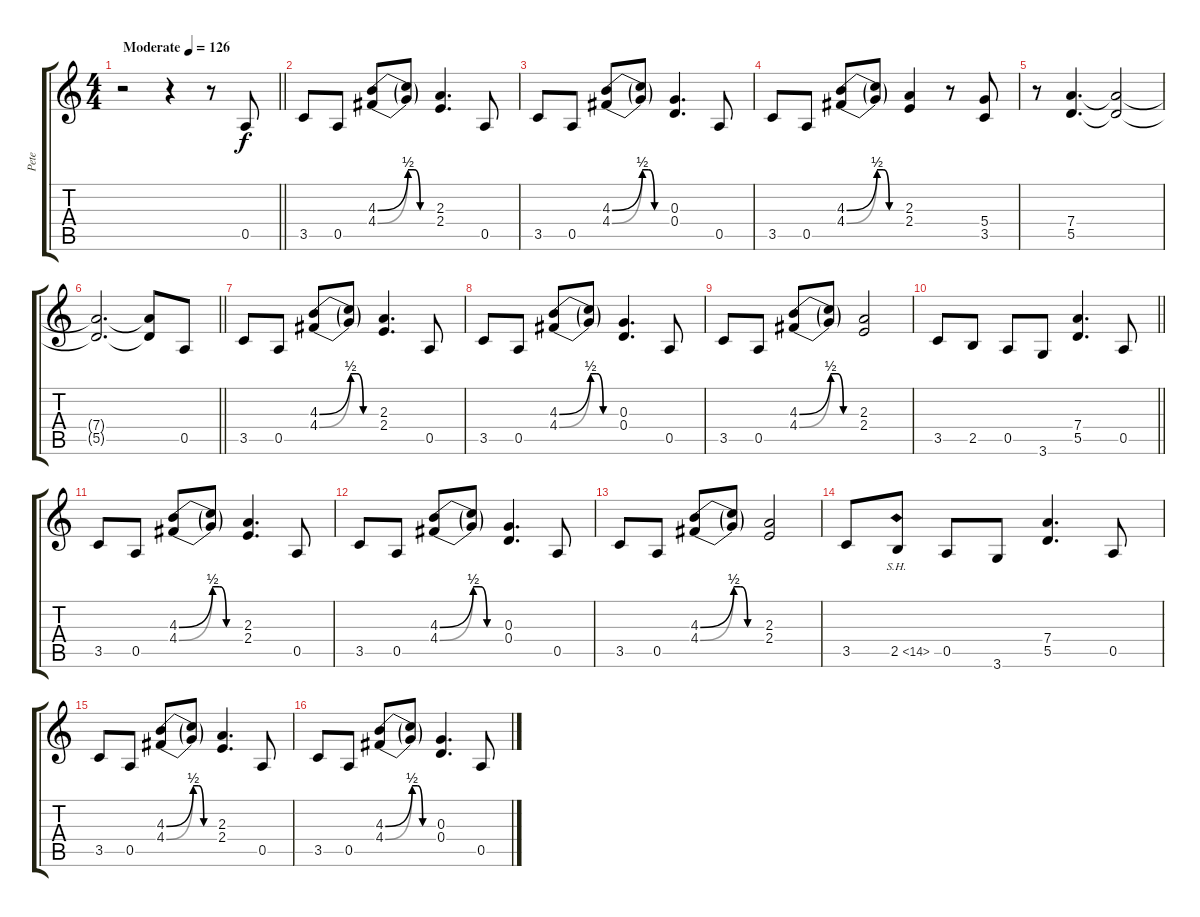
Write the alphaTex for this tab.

\track ("Pete" "Pete") {instrument distortionguitar}
\staff {score tabs}
\tuning (E4 B3 G3 D3 A2 E2) {hide}
\ts (4 4)
\tempo (126 "Moderate")
\clef g2
\barLineRight lightlight
\ks aminor
r.2{dy f instrument distortionguitar} r.4 r.8 0.5.8 |
3.5.8 0.5.8 (4.3{be (bend 0 0 60 2)} 4.4{be (bend 0 0 60 2)}).8 (4.3{be (custom 0 2 15 2 30 0 60 0) t} 4.4{be (custom 0 2 15 2 30 0 60 0) t}).8 (2.3 2.4).4{d} 0.5.8 |
3.5.8 0.5.8 (4.3{be (bend 0 0 60 2)} 4.4{be (bend 0 0 60 2)}).8 (4.3{be (custom 0 2 15 2 30 0 60 0) t} 4.4{be (custom 0 2 15 2 30 0 60 0) t}).8 (0.3 0.4).4{d} 0.5.8 |
3.5.8 0.5.8 (4.3{be (bend 0 0 60 2)} 4.4{be (bend 0 0 60 2)}).8 (4.3{be (custom 0 2 15 2 30 0 60 0) t} 4.4{be (custom 0 2 15 2 30 0 60 0) t}).8 (2.3 2.4).4 r.8 (5.4 3.5).8 |
r.8 (7.4 5.5).4{d} (7.4{t} 5.5{t}).2 |
\barLineRight lightlight
(7.4{t} 5.5{t}).2{d} (7.4{t} 5.5{t}).8 0.5.8 |
3.5.8 0.5.8 (4.3{be (bend 0 0 60 2)} 4.4{be (bend 0 0 60 2)}).8 (4.3{be (custom 0 2 15 2 30 0 60 0) t} 4.4{be (custom 0 2 15 2 30 0 60 0) t}).8 (2.3 2.4).4{d} 0.5.8 |
3.5.8 0.5.8 (4.3{be (bend 0 0 60 2)} 4.4{be (bend 0 0 60 2)}).8 (4.3{be (custom 0 2 15 2 30 0 60 0) t} 4.4{be (custom 0 2 15 2 30 0 60 0) t}).8 (0.3 0.4).4{d} 0.5.8 |
3.5.8 0.5.8 (4.3{be (bend 0 0 60 2)} 4.4{be (bend 0 0 60 2)}).8 (4.3{be (custom 0 2 15 2 30 0 60 0) t} 4.4{be (custom 0 2 15 2 30 0 60 0) t}).8 (2.3 2.4).2 |
\barLineRight lightlight
3.5.8 2.5.8 0.5.8 3.6.8 (7.4 5.5).4{d} 0.5.8 |
3.5.8 0.5.8 (4.3{be (bend 0 0 60 2)} 4.4{be (bend 0 0 60 2)}).8 (4.3{be (custom 0 2 15 2 30 0 60 0) t} 4.4{be (custom 0 2 15 2 30 0 60 0) t}).8 (2.3 2.4).4{d} 0.5.8 |
3.5.8 0.5.8 (4.3{be (bend 0 0 60 2)} 4.4{be (bend 0 0 60 2)}).8 (4.3{be (custom 0 2 15 2 30 0 60 0) t} 4.4{be (custom 0 2 15 2 30 0 60 0) t}).8 (0.3 0.4).4{d} 0.5.8 |
3.5.8 0.5.8 (4.3{be (bend 0 0 60 2)} 4.4{be (bend 0 0 60 2)}).8 (4.3{be (custom 0 2 15 2 30 0 60 0) t} 4.4{be (custom 0 2 15 2 30 0 60 0) t}).8 (2.3 2.4).2 |
3.5.8 2.5{sh 12}.8 0.5.8 3.6.8 (7.4 5.5).4{d} 0.5.8 |
3.5.8 0.5.8 (4.3{be (bend 0 0 60 2)} 4.4{be (bend 0 0 60 2)}).8 (4.3{be (custom 0 2 15 2 30 0 60 0) t} 4.4{be (custom 0 2 15 2 30 0 60 0) t}).8 (2.3 2.4).4{d} 0.5.8 |
3.5.8 0.5.8 (4.3{be (bend 0 0 60 2)} 4.4{be (bend 0 0 60 2)}).8 (4.3{be (custom 0 2 15 2 30 0 60 0) t} 4.4{be (custom 0 2 15 2 30 0 60 0) t}).8 (0.3 0.4).4{d} 0.5.8
